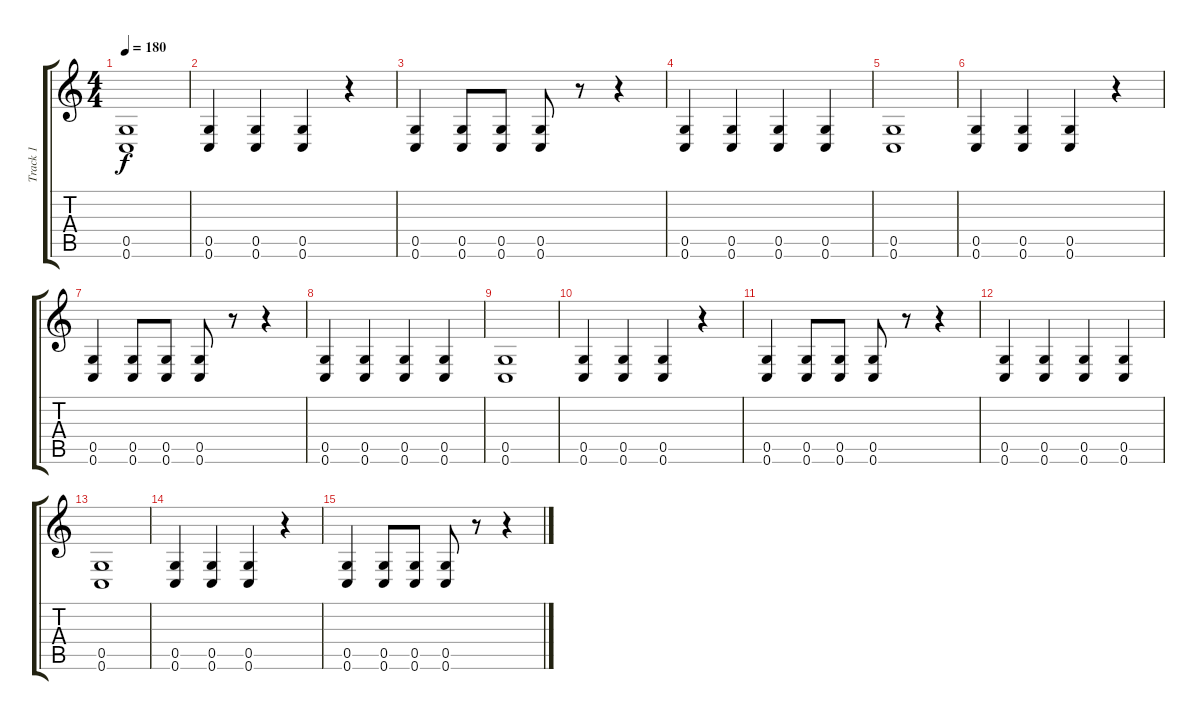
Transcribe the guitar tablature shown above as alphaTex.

\track ("Track 1" "Track 1") {instrument distortionguitar}
\staff {score tabs}
\tuning (D4 A3 F3 C3 G2 C2) {hide}
\ts (4 4)
\tempo 180
\clef g2
\ks c
(0.5 0.6).1{dy f} |
(0.5 0.6).4 (0.5 0.6).4 (0.5 0.6).4 r.4 |
(0.5 0.6).4 (0.5 0.6).8 (0.5 0.6).8 (0.5 0.6).8 r.8 r.4 |
(0.5 0.6).4 (0.5 0.6).4 (0.5 0.6).4 (0.5 0.6).4 |
(0.5 0.6).1 |
(0.5 0.6).4 (0.5 0.6).4 (0.5 0.6).4 r.4 |
(0.5 0.6).4 (0.5 0.6).8 (0.5 0.6).8 (0.5 0.6).8 r.8 r.4 |
(0.5 0.6).4 (0.5 0.6).4 (0.5 0.6).4 (0.5 0.6).4 |
(0.5 0.6).1 |
(0.5 0.6).4 (0.5 0.6).4 (0.5 0.6).4 r.4 |
(0.5 0.6).4 (0.5 0.6).8 (0.5 0.6).8 (0.5 0.6).8 r.8 r.4 |
(0.5 0.6).4 (0.5 0.6).4 (0.5 0.6).4 (0.5 0.6).4 |
(0.5 0.6).1 |
(0.5 0.6).4 (0.5 0.6).4 (0.5 0.6).4 r.4 |
(0.5 0.6).4 (0.5 0.6).8 (0.5 0.6).8 (0.5 0.6).8 r.8 r.4
